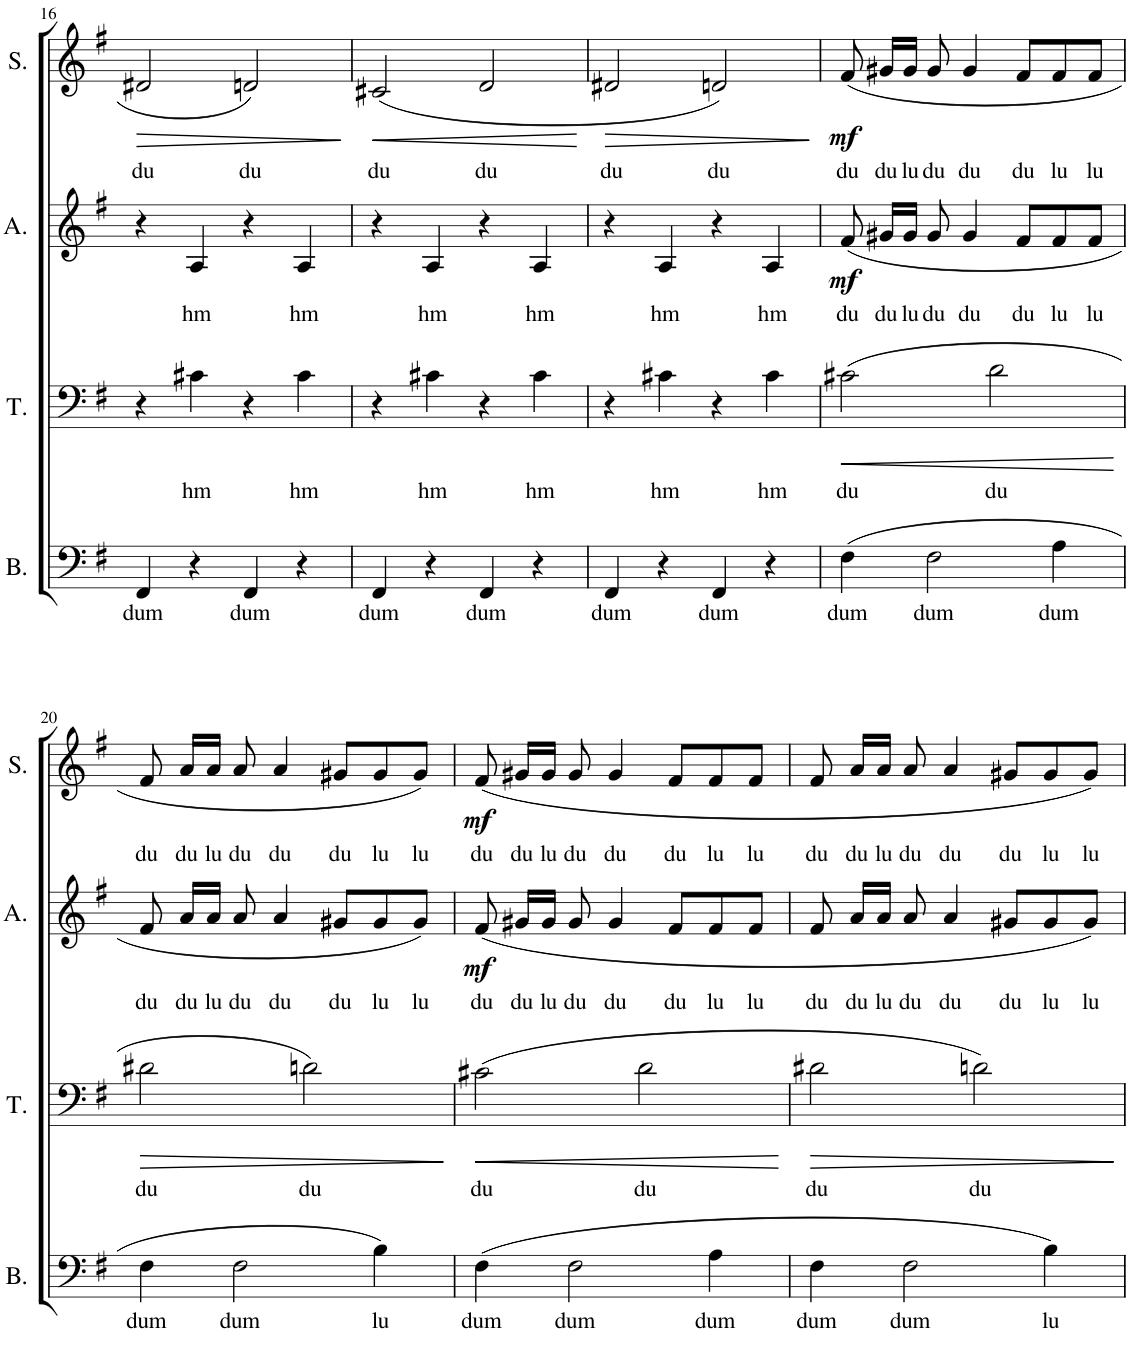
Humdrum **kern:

**kern	**text	**kern	**text	**dynam	**kern	**text	**dynam	**kern	**text	**dynam
*part4	*part4	*part3	*part3	*part3	*part2	*part2	*part2	*part1	*part1	*part1
*staff4	*staff4	*staff3	*staff3	*staff3	*staff2	*staff2	*staff2	*staff1	*staff1	*staff1
*I"Bass	*	*I"Tenor	*	*	*I"Alto	*	*	*I"Soprano	*	*
*I'B.	*	*I'T.	*	*	*I'A.	*	*	*I'S.	*	*
!!LO:PB:g=z
*clefF4	*	*clefF4	*	*	*clefG2	*	*	*clefG2	*	*
*k[f#]	*	*k[f#]	*	*	*k[f#]	*	*	*k[f#]	*	*
*M4/4	*	*M4/4	*	*	*M4/4	*	*	*M4/4	*	*
=16	=16	=16	=16	=16	=16	=16	=16	=16	=16	=16
!	!LO:LY:b	!	!	!	!	!	!	!	!LO:LY:b	!LO:HP:b
4FF#/	dum	4r	.	.	4r	.	.	2d#X/	du	>
!	!	!	!LO:LY:b	!	!	!LO:LY:b	!	!	!	!
4r	.	4c#X\	hm	.	4A/	hm	.	.	.	.
!	!LO:LY:b	!	!	!	!	!	!	!	!LO:LY:b	!
4FF#/	dum	4r	.	.	4r	.	.	2dn/	du	.
!	!	!	!LO:LY:b	!	!	!LO:LY:b	!	!	!	!
4r	.	4c#\	hm	.	4A/	hm	.	.	.	.
.	.	.	.	.	.	.	.	.	.	]
=17	=17	=17	=17	=17	=17	=17	=17	=17	=17	=17
!	!LO:LY:b	!	!	!	!	!	!	!	!LO:LY:b	!LO:HP:b
4FF#/	dum	4r	.	.	4r	.	.	(2c#X/	du	<
!	!	!	!LO:LY:b	!	!	!LO:LY:b	!	!	!	!
4r	.	4c#X\	hm	.	4A/	hm	.	.	.	.
!	!LO:LY:b	!	!	!	!	!	!	!	!LO:LY:b	!
4FF#/	dum	4r	.	.	4r	.	.	2d/	du	.
!	!	!	!LO:LY:b	!	!	!LO:LY:b	!	!	!	!
4r	.	4c#\	hm	.	4A/	hm	.	.	.	.
.	.	.	.	.	.	.	.	.	.	[
=18	=18	=18	=18	=18	=18	=18	=18	=18	=18	=18
!	!LO:LY:b	!	!	!	!	!	!	!	!LO:LY:b	!LO:HP:b
4FF#/	dum	4r	.	.	4r	.	.	2d#X/	du	>
!	!	!	!LO:LY:b	!	!	!LO:LY:b	!	!	!	!
4r	.	4c#X\	hm	.	4A/	hm	.	.	.	.
!	!LO:LY:b	!	!	!	!	!	!	!	!LO:LY:b	!
4FF#/	dum	4r	.	.	4r	.	.	2dn/)	du	.
!	!	!	!LO:LY:b	!	!	!LO:LY:b	!	!	!	!
4r	.	4c#\	hm	.	4A/	hm	.	.	.	.
.	.	.	.	.	.	.	.	.	.	]
=19	=19	=19	=19	=19	=19	=19	=19	=19	=19	=19
!	!LO:LY:b	!	!LO:LY:b	!LO:HP:b	!	!LO:LY:b	!LO:DY:b	!	!LO:LY:b	!LO:DY:b
(4F#\	dum	(2c#X\	du	<	(8f#/	du	mf	(8f#/	du	mf
!	!	!	!	!	!	!LO:LY:b	!	!	!LO:LY:b	!
.	.	.	.	.	16g#X/LL	du	.	16g#X/LL	du	.
!	!	!	!	!	!	!LO:LY:b	!	!	!LO:LY:b	!
.	.	.	.	.	16g#/JJ	lu	.	16g#/JJ	lu	.
!	!LO:LY:b	!	!	!	!	!LO:LY:b	!	!	!LO:LY:b	!
2F#\	dum	.	.	.	8g#/	du	.	8g#/	du	.
!	!	!	!	!	!	!LO:LY:b	!	!	!LO:LY:b	!
.	.	.	.	.	4g#/	du	.	4g#/	du	.
!	!	!	!LO:LY:b	!	!	!	!	!	!	!
.	.	2d\	du	.	.	.	.	.	.	.
!	!	!	!	!	!	!LO:LY:b	!	!	!LO:LY:b	!
.	.	.	.	.	8f#/L	du	.	8f#/L	du	.
!	!LO:LY:b	!	!	!	!	!LO:LY:b	!	!	!LO:LY:b	!
4A\	dum	.	.	.	8f#/	lu	.	8f#/	lu	.
!	!	!	!	!	!	!LO:LY:b	!	!	!LO:LY:b	!
.	.	.	.	.	8f#/J	lu	.	8f#/J	lu	.
.	.	.	.	[	.	.	.	.	.	.
!!LO:LB:g=z
=20	=20	=20	=20	=20	=20	=20	=20	=20	=20	=20
!	!LO:LY:b	!	!LO:LY:b	!LO:HP:b	!	!LO:LY:b	!	!	!LO:LY:b	!
4F#\	dum	2d#X\	du	>	8f#/	du	.	8f#/	du	.
!	!	!	!	!	!	!LO:LY:b	!	!	!LO:LY:b	!
.	.	.	.	.	16a/LL	du	.	16a/LL	du	.
!	!	!	!	!	!	!LO:LY:b	!	!	!LO:LY:b	!
.	.	.	.	.	16a/JJ	lu	.	16a/JJ	lu	.
!	!LO:LY:b	!	!	!	!	!LO:LY:b	!	!	!LO:LY:b	!
2F#\	dum	.	.	.	8a/	du	.	8a/	du	.
!	!	!	!	!	!	!LO:LY:b	!	!	!LO:LY:b	!
.	.	.	.	.	4a/	du	.	4a/	du	.
!	!	!	!LO:LY:b	!	!	!	!	!	!	!
.	.	2dn\)	du	.	.	.	.	.	.	.
!	!	!	!	!	!	!LO:LY:b	!	!	!LO:LY:b	!
.	.	.	.	.	8g#X/L	du	.	8g#X/L	du	.
!	!LO:LY:b	!	!	!	!	!LO:LY:b	!	!	!LO:LY:b	!
4B\)	lu	.	.	.	8g#/	lu	.	8g#/	lu	.
!	!	!	!	!	!	!LO:LY:b	!	!	!LO:LY:b	!
.	.	.	.	.	8g#/J)	lu	.	8g#/J)	lu	.
.	.	.	.	]	.	.	.	.	.	.
=21	=21	=21	=21	=21	=21	=21	=21	=21	=21	=21
!	!LO:LY:b	!	!LO:LY:b	!LO:HP:b	!	!LO:LY:b	!LO:DY:b	!	!LO:LY:b	!LO:DY:b
(4F#\	dum	(2c#X\	du	<	(8f#/	du	mf	(8f#/	du	mf
!	!	!	!	!	!	!LO:LY:b	!	!	!LO:LY:b	!
.	.	.	.	.	16g#X/LL	du	.	16g#X/LL	du	.
!	!	!	!	!	!	!LO:LY:b	!	!	!LO:LY:b	!
.	.	.	.	.	16g#/JJ	lu	.	16g#/JJ	lu	.
!	!LO:LY:b	!	!	!	!	!LO:LY:b	!	!	!LO:LY:b	!
2F#\	dum	.	.	.	8g#/	du	.	8g#/	du	.
!	!	!	!	!	!	!LO:LY:b	!	!	!LO:LY:b	!
.	.	.	.	.	4g#/	du	.	4g#/	du	.
!	!	!	!LO:LY:b	!	!	!	!	!	!	!
.	.	2d\	du	.	.	.	.	.	.	.
!	!	!	!	!	!	!LO:LY:b	!	!	!LO:LY:b	!
.	.	.	.	.	8f#/L	du	.	8f#/L	du	.
!	!LO:LY:b	!	!	!	!	!LO:LY:b	!	!	!LO:LY:b	!
4A\	dum	.	.	.	8f#/	lu	.	8f#/	lu	.
!	!	!	!	!	!	!LO:LY:b	!	!	!LO:LY:b	!
.	.	.	.	.	8f#/J	lu	.	8f#/J	lu	.
.	.	.	.	[	.	.	.	.	.	.
=22	=22	=22	=22	=22	=22	=22	=22	=22	=22	=22
!	!LO:LY:b	!	!LO:LY:b	!LO:HP:b	!	!LO:LY:b	!	!	!LO:LY:b	!
4F#\	dum	2d#X\	du	>	8f#/	du	.	8f#/	du	.
!	!	!	!	!	!	!LO:LY:b	!	!	!LO:LY:b	!
.	.	.	.	.	16a/LL	du	.	16a/LL	du	.
!	!	!	!	!	!	!LO:LY:b	!	!	!LO:LY:b	!
.	.	.	.	.	16a/JJ	lu	.	16a/JJ	lu	.
!	!LO:LY:b	!	!	!	!	!LO:LY:b	!	!	!LO:LY:b	!
2F#\	dum	.	.	.	8a/	du	.	8a/	du	.
!	!	!	!	!	!	!LO:LY:b	!	!	!LO:LY:b	!
.	.	.	.	.	4a/	du	.	4a/	du	.
!	!	!	!LO:LY:b	!	!	!	!	!	!	!
.	.	2dn\)	du	.	.	.	.	.	.	.
!	!	!	!	!	!	!LO:LY:b	!	!	!LO:LY:b	!
.	.	.	.	.	8g#X/L	du	.	8g#X/L	du	.
!	!LO:LY:b	!	!	!	!	!LO:LY:b	!	!	!LO:LY:b	!
4B\)	lu	.	.	.	8g#/	lu	.	8g#/	lu	.
!	!	!	!	!	!	!LO:LY:b	!	!	!LO:LY:b	!
.	.	.	.	.	8g#/J)	lu	.	8g#/J)	lu	.
.	.	.	.	]	.	.	.	.	.	.
=	=	=	=	=	=	=	=	=	=	=
*-	*-	*-	*-	*-	*-	*-	*-	*-	*-	*-
